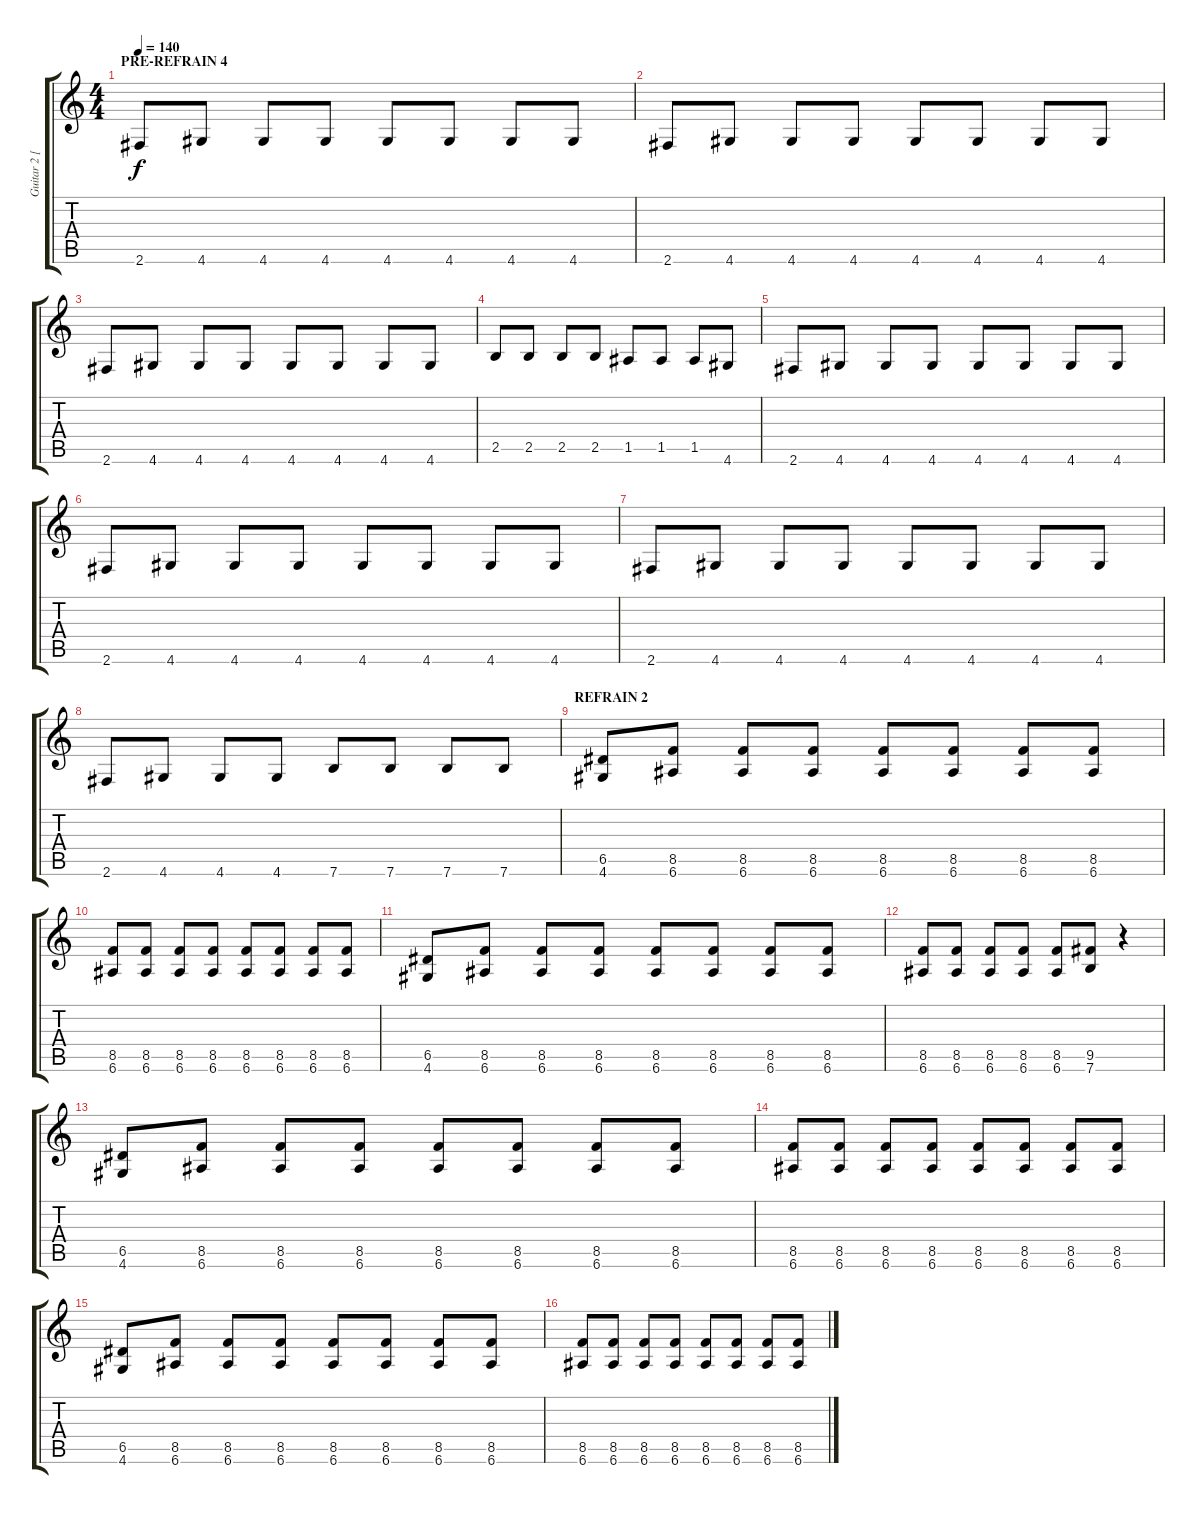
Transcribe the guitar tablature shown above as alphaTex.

\track ("Guitar 2 [Solo]" "Guitar 2 [") {instrument distortionguitar}
\staff {score tabs}
\tuning (E4 B3 G3 D3 A2 E2) {hide}
\ts (4 4)
\section ("" "PRE-REFRAIN 4")
\tempo 140
\clef g2
\ks c
2.6.8{dy f} 4.6.8 4.6.8 4.6.8 4.6.8 4.6.8 4.6.8 4.6.8 |
2.6.8 4.6.8 4.6.8 4.6.8 4.6.8 4.6.8 4.6.8 4.6.8 |
2.6.8 4.6.8 4.6.8 4.6.8 4.6.8 4.6.8 4.6.8 4.6.8 |
2.5.8 2.5.8 2.5.8 2.5.8 1.5.8 1.5.8 1.5.8 4.6.8 |
2.6.8 4.6.8 4.6.8 4.6.8 4.6.8 4.6.8 4.6.8 4.6.8 |
2.6.8 4.6.8 4.6.8 4.6.8 4.6.8 4.6.8 4.6.8 4.6.8 |
2.6.8 4.6.8 4.6.8 4.6.8 4.6.8 4.6.8 4.6.8 4.6.8 |
2.6.8 4.6.8 4.6.8 4.6.8 7.6.8 7.6.8 7.6.8 7.6.8 |
\section ("" "REFRAIN 2")
(6.5 4.6).8 (8.5 6.6).8 (8.5 6.6).8 (8.5 6.6).8 (8.5 6.6).8 (8.5 6.6).8 (8.5 6.6).8 (8.5 6.6).8 |
(8.5 6.6).8 (8.5 6.6).8 (8.5 6.6).8 (8.5 6.6).8 (8.5 6.6).8 (8.5 6.6).8 (8.5 6.6).8 (8.5 6.6).8 |
(6.5 4.6).8 (8.5 6.6).8 (8.5 6.6).8 (8.5 6.6).8 (8.5 6.6).8 (8.5 6.6).8 (8.5 6.6).8 (8.5 6.6).8 |
(8.5 6.6).8 (8.5 6.6).8 (8.5 6.6).8 (8.5 6.6).8 (8.5 6.6).8 (9.5 7.6).8 r.4 |
(6.5 4.6).8 (8.5 6.6).8 (8.5 6.6).8 (8.5 6.6).8 (8.5 6.6).8 (8.5 6.6).8 (8.5 6.6).8 (8.5 6.6).8 |
(8.5 6.6).8 (8.5 6.6).8 (8.5 6.6).8 (8.5 6.6).8 (8.5 6.6).8 (8.5 6.6).8 (8.5 6.6).8 (8.5 6.6).8 |
(6.5 4.6).8 (8.5 6.6).8 (8.5 6.6).8 (8.5 6.6).8 (8.5 6.6).8 (8.5 6.6).8 (8.5 6.6).8 (8.5 6.6).8 |
(8.5 6.6).8 (8.5 6.6).8 (8.5 6.6).8 (8.5 6.6).8 (8.5 6.6).8 (8.5 6.6).8 (8.5 6.6).8 (8.5 6.6).8
